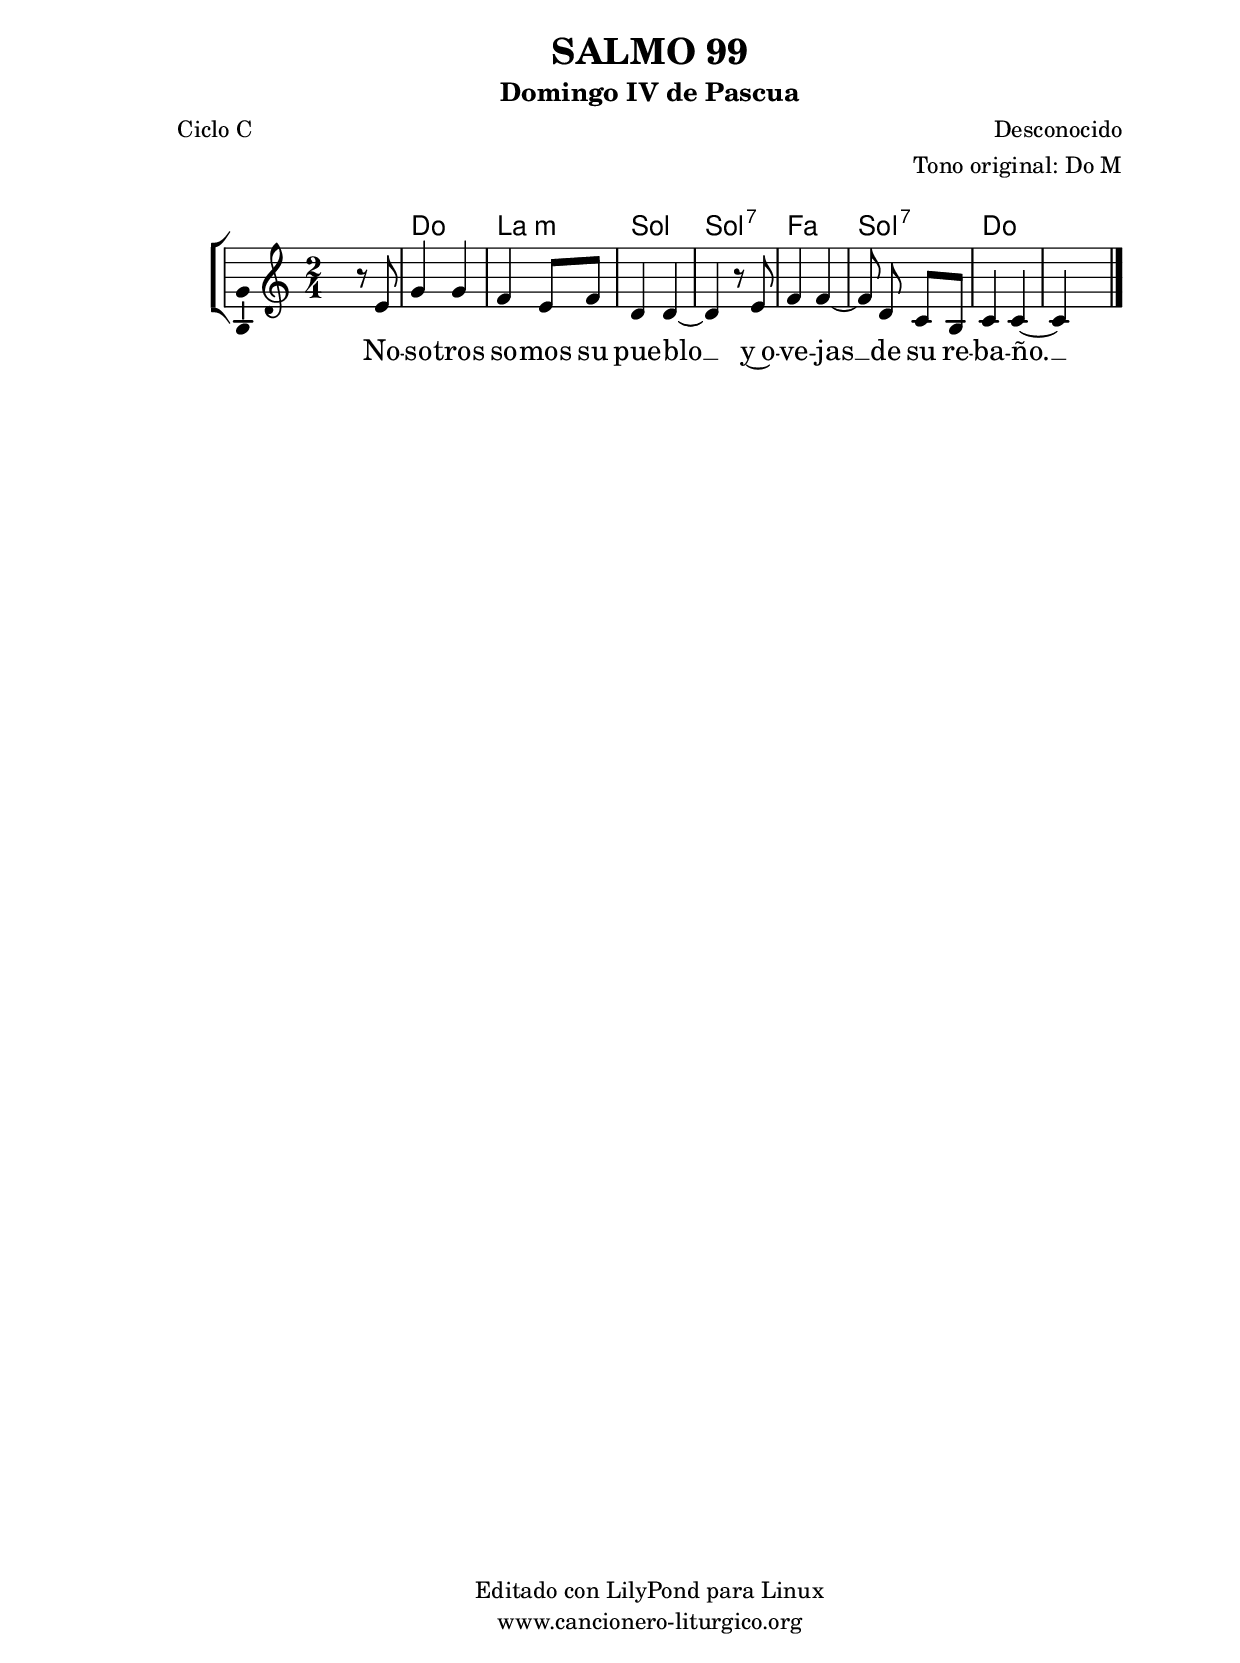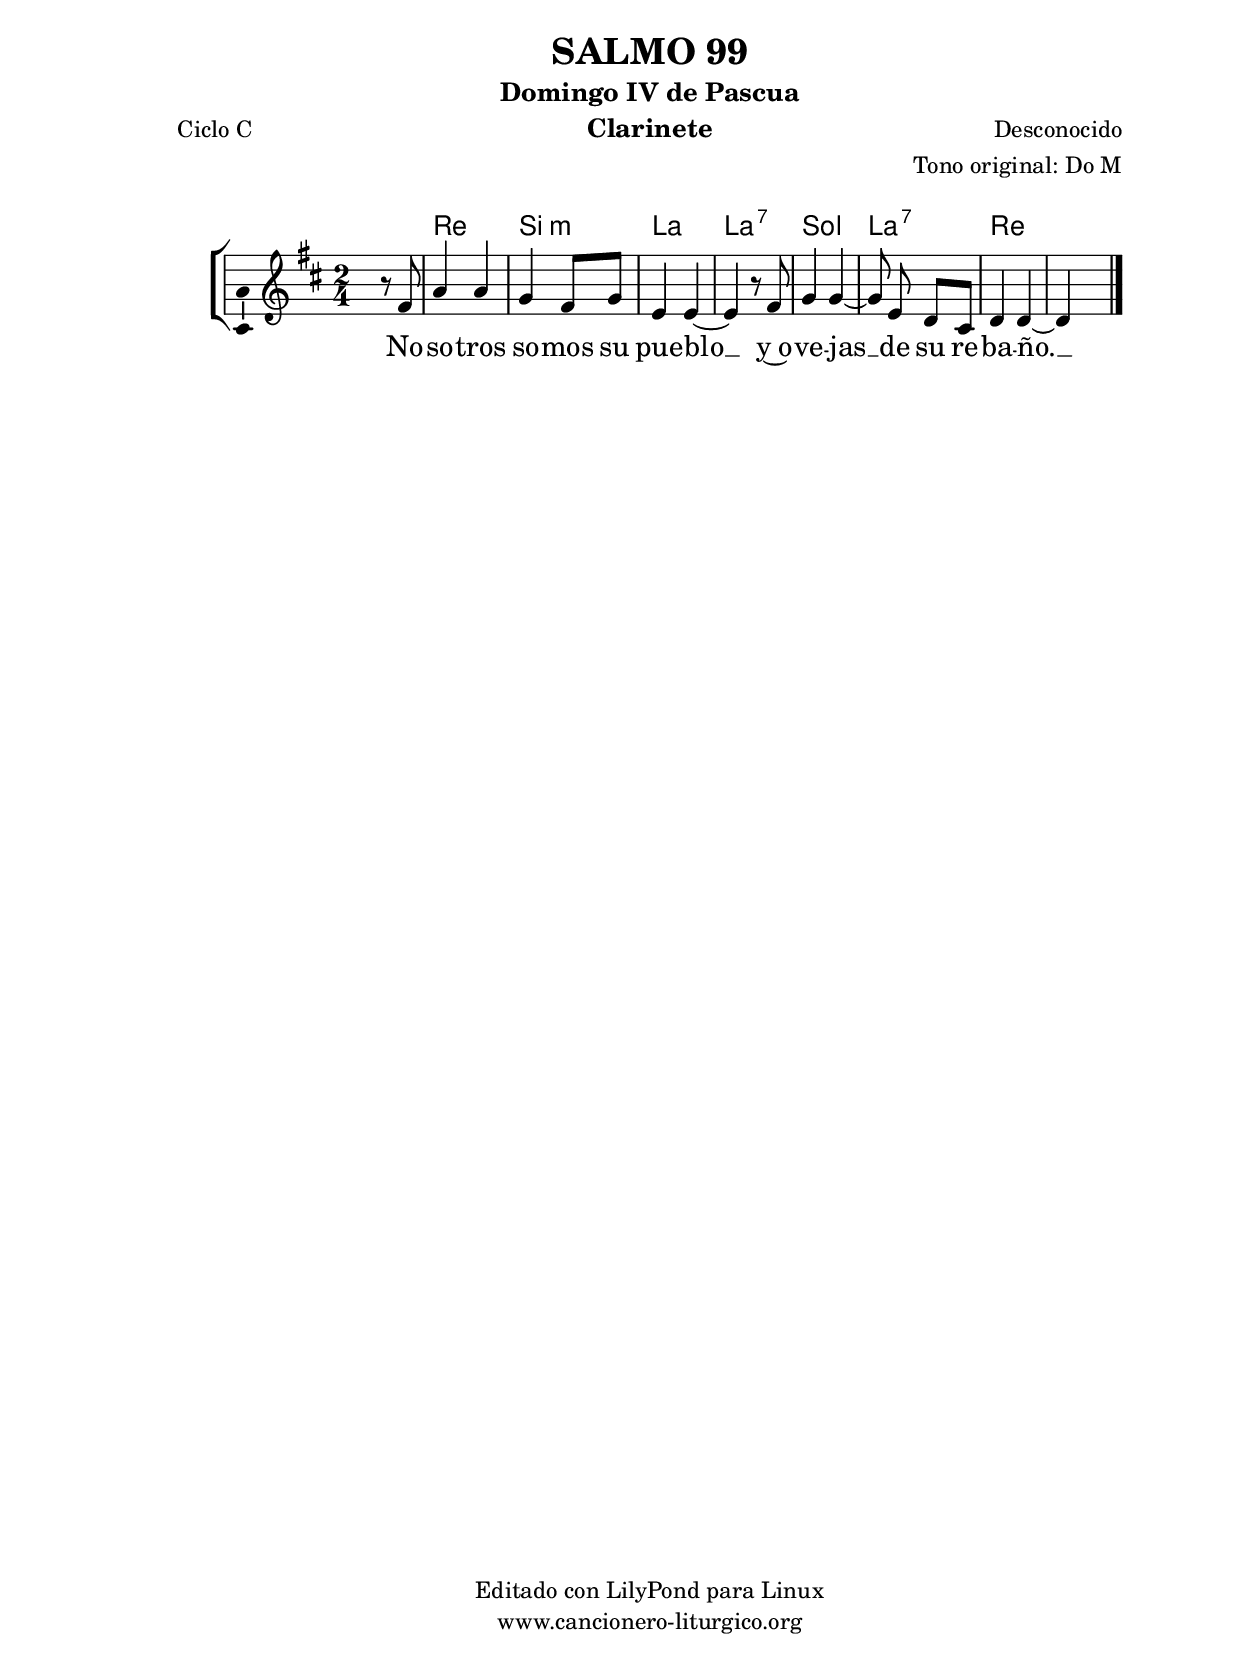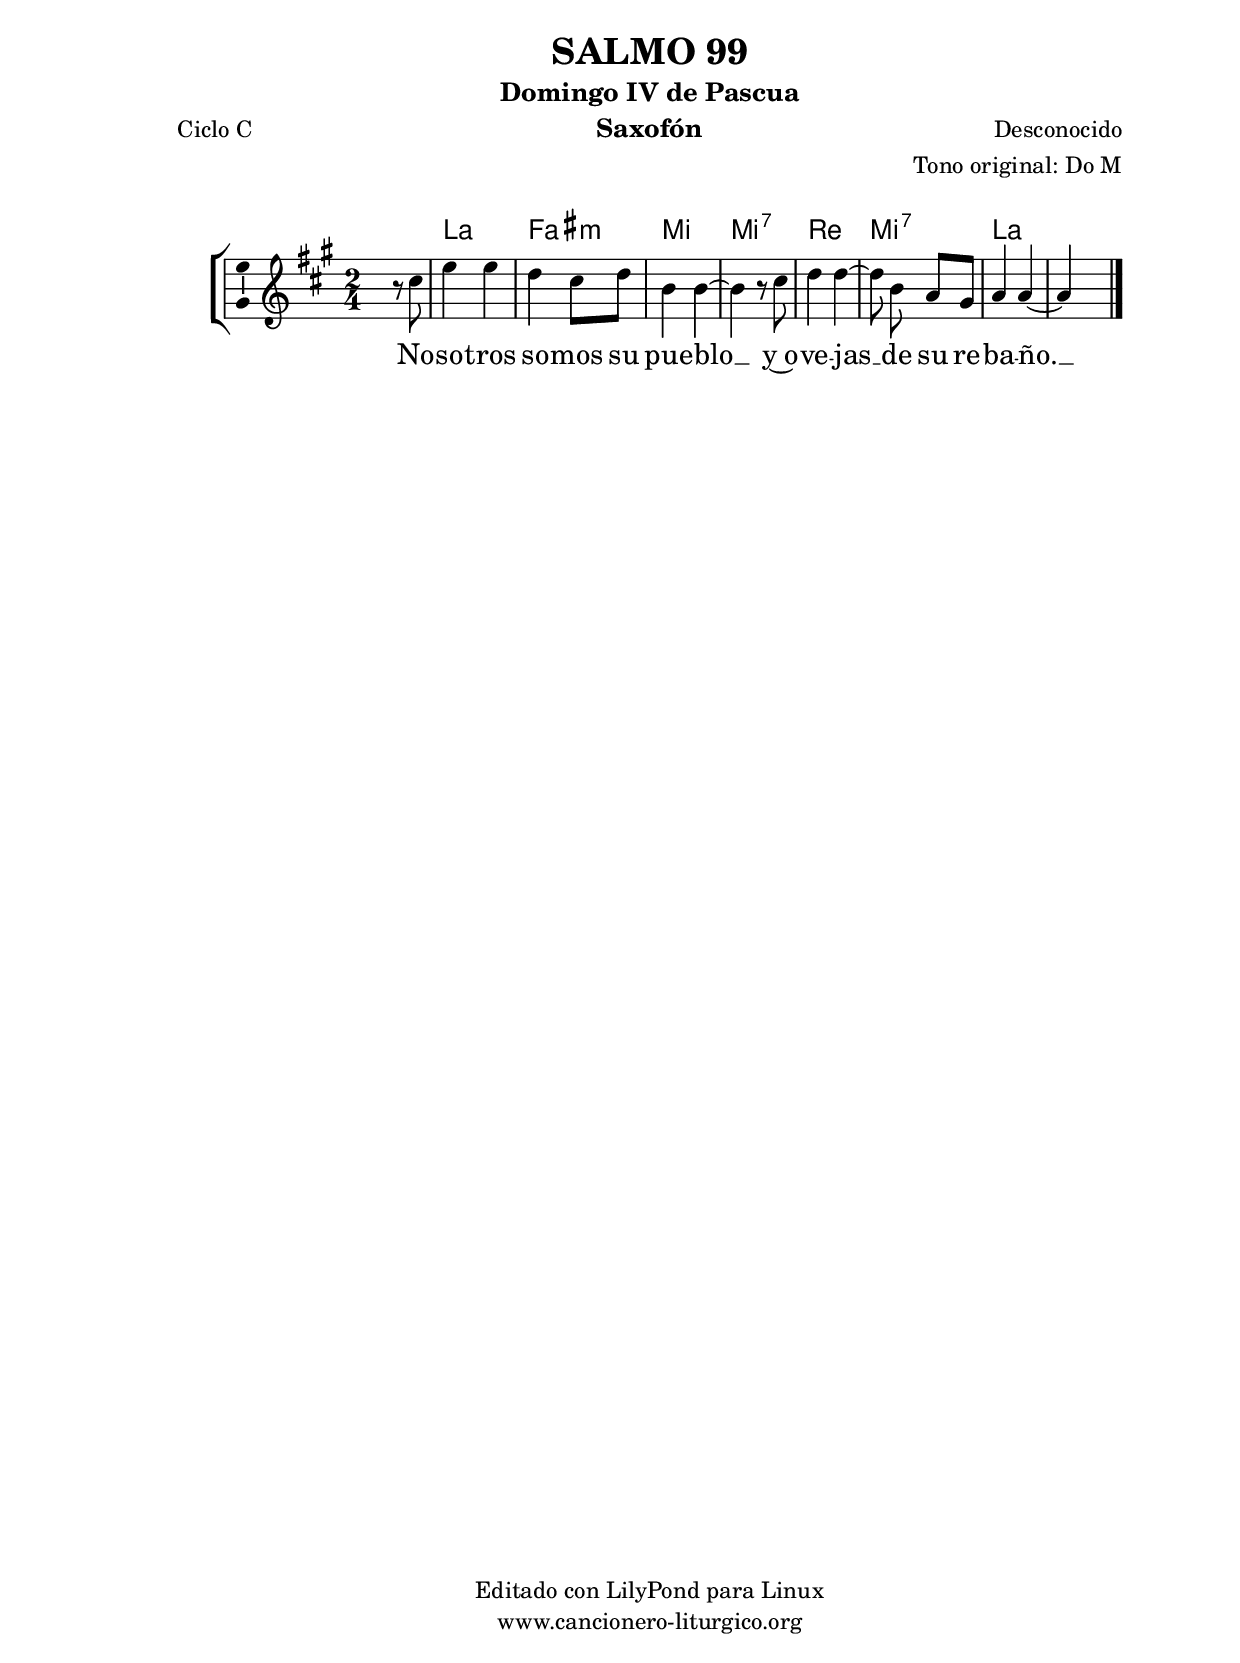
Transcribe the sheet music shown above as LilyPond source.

%
%para convertir .midi en .wav:
%timidity filename.midi -Ow -o finename.wav
%
%
%Para convertir de .wav a .mp3:
%lame -h -m j filename.wav
%
%
%para escuchar el midi:
%timidity nombrefichero.midi
%


%versión de lilypond para la que se ha escrito esta partitura:
\version "2.16.0"

	%Tamaño papel
	#(set-default-paper-size "a4")
	%Tamaño partitura
	#(set-global-staff-size 20)
	%No responde al pulsar sobre una nota
	#(ly:set-option 'point-and-click #f)

%parámetros del encabezamiento:
\header {
	title = "SALMO 99"
	subtitle = "Domingo IV de Pascua"
	composer = "Desconocido"
	poet = "Ciclo C"
	meter = ""
	arranger = "Tono original: Do M"
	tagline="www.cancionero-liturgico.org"
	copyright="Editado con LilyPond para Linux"
	tiempo = "Pascua"
	usos = "Salmo"
	letra = "Nosotros somos su pueblo y ovejas de su rebaño."
	}

%parámetros asociados al papel:
\paper  {
	oddHeaderMarkup = \markup {\fill-line { \on-the-fly #not-first-page \fromproperty #'header:title \on-the-fly #not-first-page \fromproperty #'header:composer }}
	evenHeaderMarkup = \markup {\fill-line { \fromproperty #'header:composer \fromproperty #'header:title }}
	#(set-paper-size "a4")
	print-page-number = ##f
	first-page-number = 1
	print-first-page-number = ##f
%	head-separation = 3.0 \cm
	top-margin = 2.0 \cm
	bottom-margin = 0.5\cm
%%%	bottom-margin = -1.0\cm
	left-margin = 3.0 \cm
	line-width = 16.0 \cm 
	indent = 8\mm
	interscoreline = 2.\mm
	between-system-space = 15\mm
%	para que las partituras no llenen la hoja:
	ragged-bottom = ##t
%	idem para la última hoja:
	ragged-last-bottom = ##f
%	para que las partituras llenen el ancho del papel:
	ragged-last = ##f
	after-title-space = 2.5 \cm
%page-count=1
%system-count=8

	%Flexible Vertical Spacing
%	markup-markup-spacing =
%	#'((basic-distance . 15) (minimum-distance . 15) (padding . 3))
	markup-system-spacing =
	#'((basic-distance . 15) (minimum-distance . 15) (padding . 3))
	system-system-spacing =
	#'((basic-distance . 15) (minimum-distance . 15) (padding . 3))
	score-system-spacing =
	#'((basic-distance . 15) (minimum-distance . 15) (padding . 5))
%	top-system-spacing = % header
%	#'((basic-distance . 8) (minimum-distance . 0) (padding . 3))
%	top-markup-spacing =
%	#'((basic-distance . 20) (minimum-distance . 20) (padding . 3))
	last-bottom-spacing = % footer
	#'((basic-distance . 5) (minimum-distance . 5) (padding . 3))
%	score-markup-spacing =
%	#'((basic-distance . 16) (minimum-distance . 13) (padding . 3))

	}


%parámetros que afectan a toda la partitura:
global =  {
	%clave de sol (G):
	\clef G
	%armadura:
%	\transpose f a
	\key c \major
	\tempo 4=120
	\set Score.tempoHideNote = ##t
	}


acordes = {
	\italianChords
	\chordmode {
%	\transpose f a
{

s2
c2 a:m g g:7 f g:7 c c

	}
	}
}

melodia = 
%	\transpose f a
{
	\relative c'{
	\time 2/4

s4 r8 e8
g4 g
f4 e8 f
d4 d~
d4 r8 e8
f4 f~
f8 \noBeam d c b
c4 c~
c4 s4

	\bar "|."
	}
	}


texto = \lyricmode {
No -- so -- tros so -- mos su pue -- blo __
y~o -- ve -- jas __ de su re -- ba -- ño. __
	}


acordesStaff = \context ChordNames = acordesStaff <<
	\set chordChanges = ##t
	\acordes
	>>


vozStaff = \context Voice = vozStaff
\with {\consists "Ambitus_engraver"}
<<
%	\set Staff.instrumentName = ""
%	\set Staff.shortInstrumentName = ""
%	\set Staff.midiInstrument = #"clarinet"
%	\set Staff.midiInstrument = #"cello"
%	\set Staff.midiInstrument = #"flute"
	\set Staff.midiInstrument = #"electric guitar (jazz)"
%	\set Staff.midiInstrument = #"english horn"
%	\set Staff.midiInstrument = #"violin"
%	\set Staff.midiInstrument = #"glockenspiel"
	\set Staff.midiMinimumVolume = #0.7
	\set Staff.midiMaximumVolume = #0.9
	\global
	\melodia
	>>


textoStaff = \context Lyrics = textoStaff <<
	\lyricsto vozStaff \texto
	>>

\book {
	\score {
		\context ChoirStaff {
			\override StaffGroup.SystemStartBracket #'collapse-height = #1
			\override Score.SystemStartBar #'collapse-height = #1
			<<
			\acordesStaff
			\vozStaff
			\textoStaff
			>>
			}
		\layout {
	    		\context {
				\Lyrics
				\override LyricText #'font-size = #2
				}
	   		 \context {
				\Score
				%fontSize = #3
				\override StaffSymbol #'staff-space = #(magstep +3)
				%\override Beam #'thickness = #0.55
				%\override SpacingSpanner #'spacing-increment = #1.0
				%\override Slur #'height-limit = #1.5
				}
			}
		}
	\score {
		\unfoldRepeats
		\context ChoirStaff {
			<<
			\acordesStaff
			\vozStaff
			>>
			}
		\midi {
	  		\context {
	  			\Score
				tempoWholesPerMinute = #(ly:make-moment 70 4)
				}
			}
		}
	}

%Partitura para clarinete
#(define output-suffix "C")
\book {
	\header{
		instrument = "Clarinete"
		}
	\score {
		\context ChoirStaff {
			\override StaffGroup.SystemStartBracket #'collapse-height = #1
			\override Score.SystemStartBar #'collapse-height = #1
\transpose c d
			<<
			\acordesStaff
			\vozStaff
			\textoStaff
			>>
			}
		\layout {
	    		\context {
				\Lyrics
				\override LyricText #'font-size = #2
				}
	   		 \context {
				\Score
				%fontSize = #3
				\override StaffSymbol #'staff-space = #(magstep +3)
				%\override Beam #'thickness = #0.55
				%\override SpacingSpanner #'spacing-increment = #1.0
				%\override Slur #'height-limit = #1.5
				}
			}
		}
	}

%Partitura para saxofón
#(define output-suffix "S")
\book {
	\header{
		instrument = "Saxofón"
		}
	\score {
		\context ChoirStaff {
			\override StaffGroup.SystemStartBracket #'collapse-height = #1
			\override Score.SystemStartBar #'collapse-height = #1
\transpose c a
			<<
			\acordesStaff
			\vozStaff
			\textoStaff
			>>
			}
		\layout {
	    		\context {
				\Lyrics
				\override LyricText #'font-size = #2
				}
	   		 \context {
				\Score
				%fontSize = #3
				\override StaffSymbol #'staff-space = #(magstep +3)
				%\override Beam #'thickness = #0.55
				%\override SpacingSpanner #'spacing-increment = #1.0
				%\override Slur #'height-limit = #1.5
				}
			}
		}
	}

